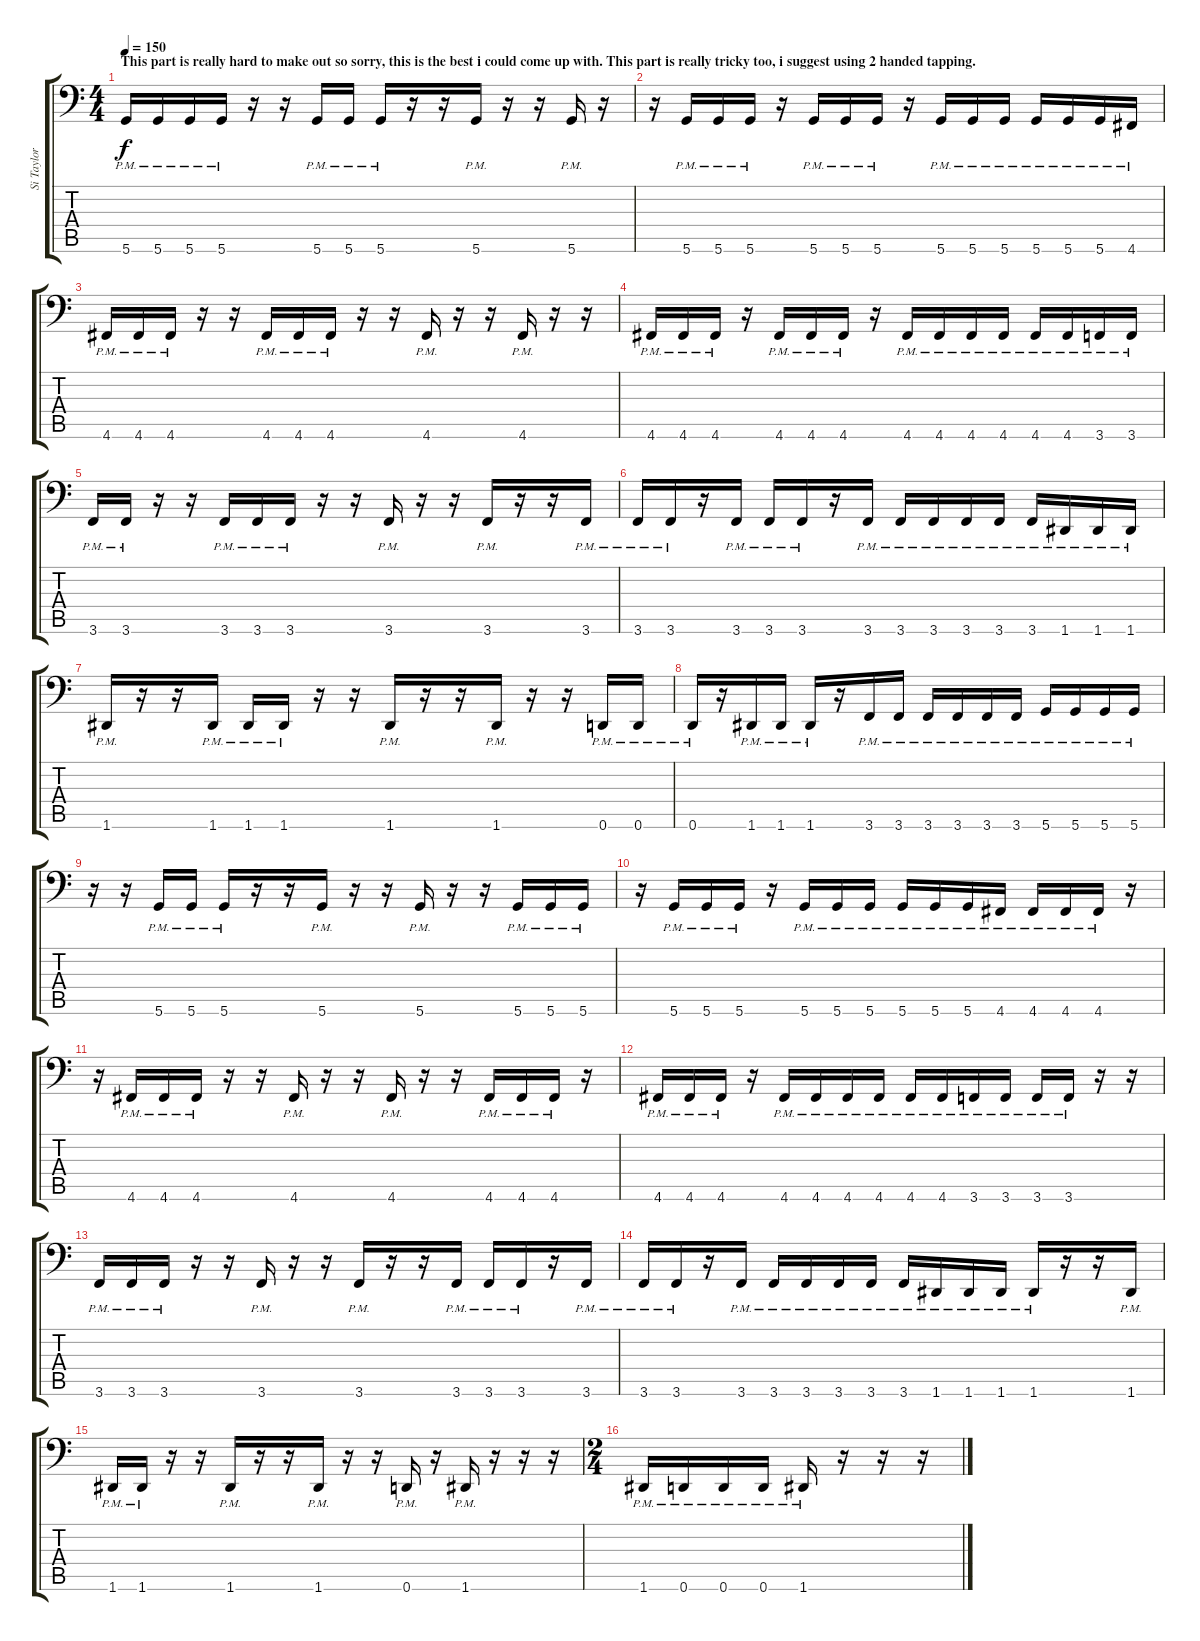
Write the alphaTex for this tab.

\track ("Si Taylor (Bass)" "Si Taylor ") {instrument electricbasspick}
\staff {score tabs}
\tuning (E4 B3 G2 D2 A1 D1) {hide}
\ts (4 4)
\section ("" "This part is really hard to make out so sorry, this is the best i could come up with. This part is really tricky too, i suggest using 2 handed tapping.")
\tempo 150
\clef f4
\ks c
5.6{pm}.16{dy f} 5.6{pm}.16 5.6{pm}.16 5.6{pm}.16 r.16 r.16 5.6{pm}.16 5.6{pm}.16 5.6{pm}.16 r.16 r.16 5.6{pm}.16 r.16 r.16 5.6{pm}.16 r.16 |
r.16 5.6{pm}.16 5.6{pm}.16 5.6{pm}.16 r.16 5.6{pm}.16 5.6{pm}.16 5.6{pm}.16 r.16 5.6{pm}.16 5.6{pm}.16 5.6{pm}.16 5.6{pm}.16 5.6{pm}.16 5.6{pm}.16 4.6{pm}.16 |
4.6{pm}.16 4.6{pm}.16 4.6{pm}.16 r.16 r.16 4.6{pm}.16 4.6{pm}.16 4.6{pm}.16 r.16 r.16 4.6{pm}.16 r.16 r.16 4.6{pm}.16 r.16 r.16 |
4.6{pm}.16 4.6{pm}.16 4.6{pm}.16 r.16 4.6{pm}.16 4.6{pm}.16 4.6{pm}.16 r.16 4.6{pm}.16 4.6{pm}.16 4.6{pm}.16 4.6{pm}.16 4.6{pm}.16 4.6{pm}.16 3.6{pm}.16 3.6{pm}.16 |
3.6{pm}.16 3.6{pm}.16 r.16 r.16 3.6{pm}.16 3.6{pm}.16 3.6{pm}.16 r.16 r.16 3.6{pm}.16 r.16 r.16 3.6{pm}.16 r.16 r.16 3.6{pm}.16 |
3.6{pm}.16 3.6{pm}.16 r.16 3.6{pm}.16 3.6{pm}.16 3.6{pm}.16 r.16 3.6{pm}.16 3.6{pm}.16 3.6{pm}.16 3.6{pm}.16 3.6{pm}.16 3.6{pm}.16 1.6{pm}.16 1.6{pm}.16 1.6{pm}.16 |
1.6{pm}.16 r.16 r.16 1.6{pm}.16 1.6{pm}.16 1.6{pm}.16 r.16 r.16 1.6{pm}.16 r.16 r.16 1.6{pm}.16 r.16 r.16 0.6{pm}.16 0.6{pm}.16 |
0.6{pm}.16 r.16 1.6{pm}.16 1.6{pm}.16 1.6{pm}.16 r.16 3.6{pm}.16 3.6{pm}.16 3.6{pm}.16 3.6{pm}.16 3.6{pm}.16 3.6{pm}.16 5.6{pm}.16 5.6{pm}.16 5.6{pm}.16 5.6{pm}.16 |
r.16 r.16 5.6{pm}.16 5.6{pm}.16 5.6{pm}.16 r.16 r.16 5.6{pm}.16 r.16 r.16 5.6{pm}.16 r.16 r.16 5.6{pm}.16 5.6{pm}.16 5.6{pm}.16 |
r.16 5.6{pm}.16 5.6{pm}.16 5.6{pm}.16 r.16 5.6{pm}.16 5.6{pm}.16 5.6{pm}.16 5.6{pm}.16 5.6{pm}.16 5.6{pm}.16 4.6{pm}.16 4.6{pm}.16 4.6{pm}.16 4.6{pm}.16 r.16 |
r.16 4.6{pm}.16 4.6{pm}.16 4.6{pm}.16 r.16 r.16 4.6{pm}.16 r.16 r.16 4.6{pm}.16 r.16 r.16 4.6{pm}.16 4.6{pm}.16 4.6{pm}.16 r.16 |
4.6{pm}.16 4.6{pm}.16 4.6{pm}.16 r.16 4.6{pm}.16 4.6{pm}.16 4.6{pm}.16 4.6{pm}.16 4.6{pm}.16 4.6{pm}.16 3.6{pm}.16 3.6{pm}.16 3.6{pm}.16 3.6{pm}.16 r.16 r.16 |
3.6{pm}.16 3.6{pm}.16 3.6{pm}.16 r.16 r.16 3.6{pm}.16 r.16 r.16 3.6{pm}.16 r.16 r.16 3.6{pm}.16 3.6{pm}.16 3.6{pm}.16 r.16 3.6{pm}.16 |
3.6{pm}.16 3.6{pm}.16 r.16 3.6{pm}.16 3.6{pm}.16 3.6{pm}.16 3.6{pm}.16 3.6{pm}.16 3.6{pm}.16 1.6{pm}.16 1.6{pm}.16 1.6{pm}.16 1.6{pm}.16 r.16 r.16 1.6{pm}.16 |
1.6{pm}.16 1.6{pm}.16 r.16 r.16 1.6{pm}.16 r.16 r.16 1.6{pm}.16 r.16 r.16 0.6{pm}.16 r.16 1.6{pm}.16 r.16 r.16 r.16 |
\ts (2 4)
1.6{pm}.16 0.6{pm}.16 0.6{pm}.16 0.6{pm}.16 1.6{pm}.16 r.16 r.16 r.16
